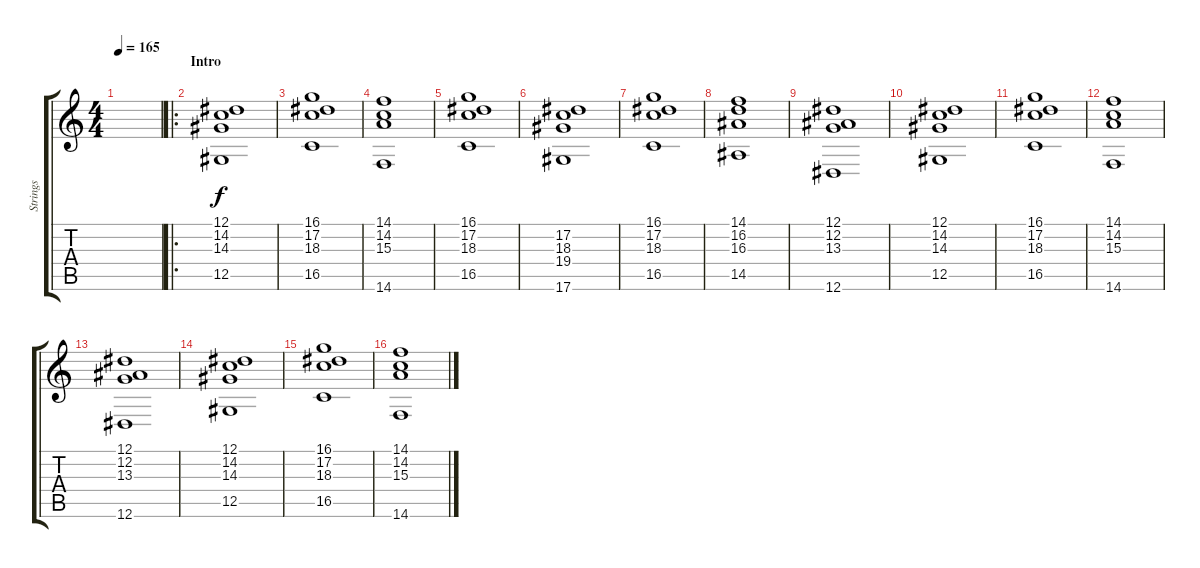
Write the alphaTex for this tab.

\track ("Strings" "Strings") {instrument stringensemble1}
\staff {score tabs}
\tuning (Eb4 Bb3 Gb3 Db3 Ab2 Eb2) {hide}
\ts (4 4)
\tempo 165
\clef g2
\ks c
|
\ro
\section ("" "Intro")
(12.1 14.2 14.3 12.5).1 |
(16.1 17.2 18.3 16.5).1 |
(14.1 14.2 15.3 14.6).1 |
(16.1 17.2 18.3 16.5).1 |
(17.2 18.3 19.4 17.6).1 |
(16.1 17.2 18.3 16.5).1 |
(14.1 16.2 16.3 14.5).1 |
(12.1 12.2 13.3 12.6).1 |
(12.1 14.2 14.3 12.5).1 |
(16.1 17.2 18.3 16.5).1 |
(14.1 14.2 15.3 14.6).1 |
(12.1 12.2 13.3 12.6).1 |
(12.1 14.2 14.3 12.5).1 |
(16.1 17.2 18.3 16.5).1 |
(14.1 14.2 15.3 14.6).1
